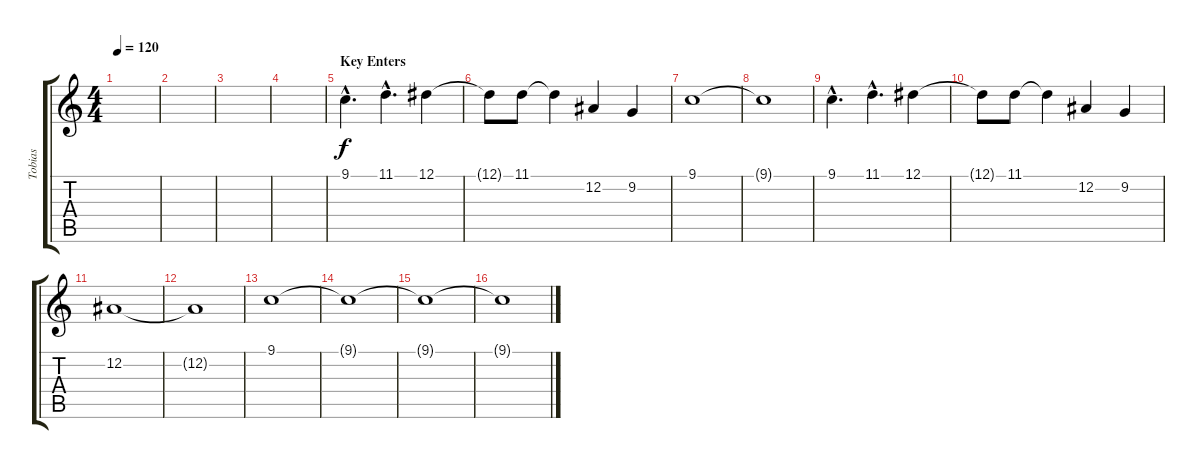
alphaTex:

\track ("Tobias" "Tobias") {instrument stringensemble1}
\staff {score tabs}
\tuning (Eb4 Bb3 Gb3 Db3 Ab2 Eb2) {hide}
\ts (4 4)
\tempo 120
\clef g2
\ks c
|
|
|
|
\section ("" "Key Enters")
9.1{hac}.4{d} 11.1{hac}.4{d} 12.1.4 |
12.1{t}.8 11.1.8 11.1{t}.4 12.2.4 9.2.4 |
9.1.1 |
9.1{t}.1 |
9.1{hac}.4{d} 11.1{hac}.4{d} 12.1.4 |
12.1{t}.8 11.1.8 11.1{t}.4 12.2.4 9.2.4 |
12.2.1 |
12.2{t}.1 |
9.1.1 |
9.1{t}.1 |
9.1{t}.1 |
9.1{t}.1
